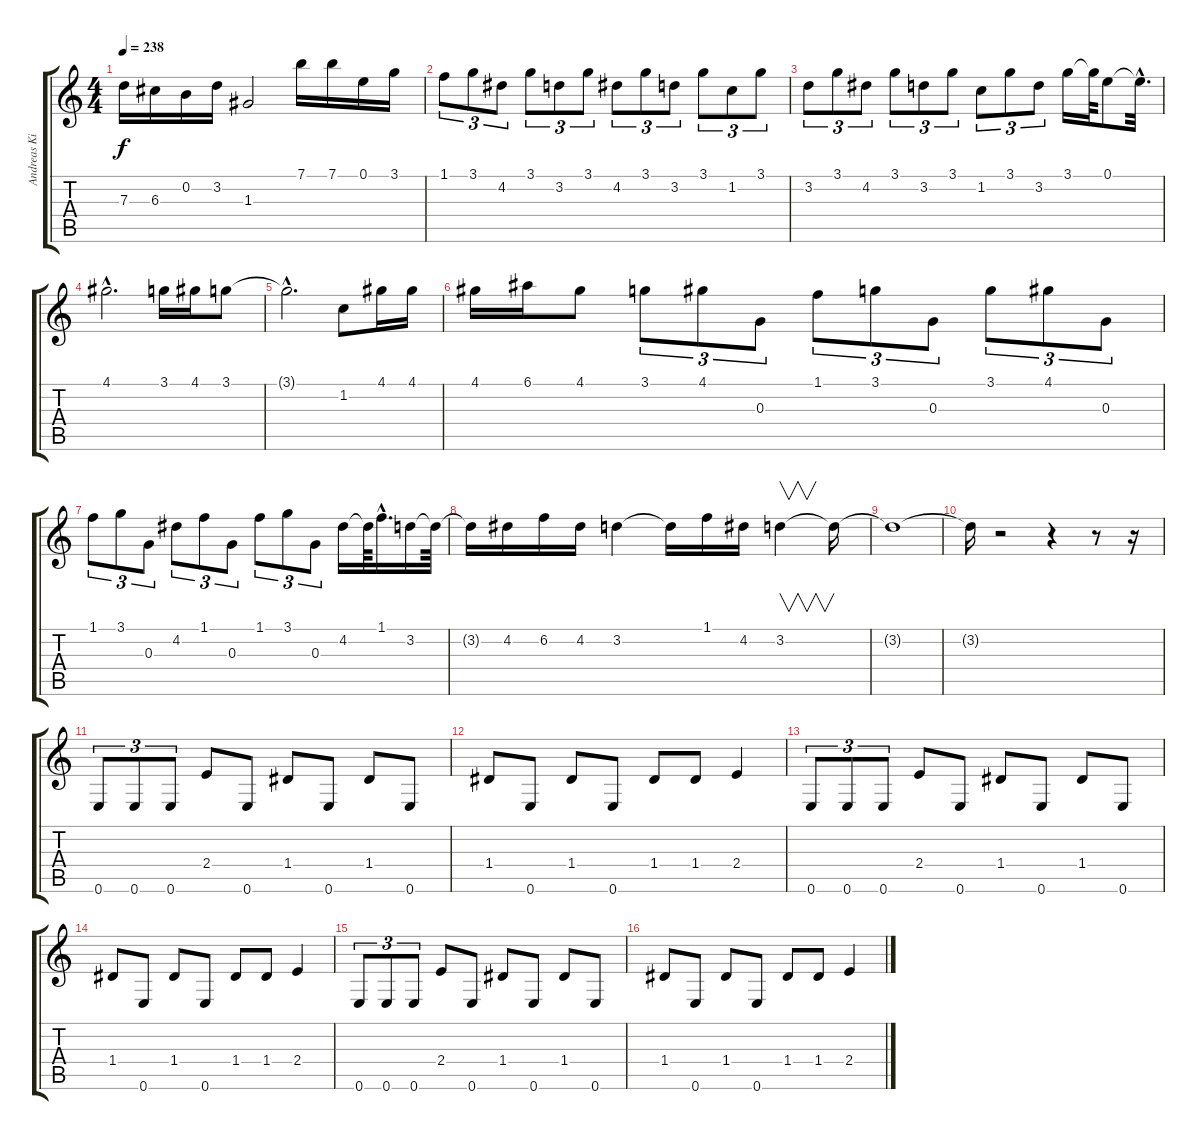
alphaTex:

\track ("Andreas Kisser" "Andreas Ki") {instrument distortionguitar}
\staff {score tabs}
\tuning (E4 B3 G3 D3 A2 E2) {hide}
\ts (4 4)
\tempo 238
\clef g2
\ks c
7.3.16{dy f} 6.3.16 0.2.16 3.2.16 1.3.2 7.1.16 7.1.16 0.1.16 3.1.16 |
1.1.8{tu (3 2)} 3.1.8{tu (3 2)} 4.2.8{tu (3 2)} 3.1.8{tu (3 2)} 3.2.8{tu (3 2)} 3.1.8{tu (3 2)} 4.2.8{tu (3 2)} 3.1.8{tu (3 2)} 3.2.8{tu (3 2)} 3.1.8{tu (3 2)} 1.2.8{tu (3 2)} 3.1.8{tu (3 2)} |
3.2.8{tu (3 2)} 3.1.8{tu (3 2)} 4.2.8{tu (3 2)} 3.1.8{tu (3 2)} 3.2.8{tu (3 2)} 3.1.8{tu (3 2)} 1.2.8{tu (3 2)} 3.1.8{tu (3 2)} 3.2.8{tu (3 2)} 3.1.16 3.1{t}.64 0.1.8 0.1{hac t}.32{d} |
4.1{hac}.2{d} 3.1.16 4.1.16 3.1.8 |
3.1{hac t}.2{d} 1.2.8 4.1.16 4.1.16 |
4.1.16 6.1.16 4.1.8 3.1.8{tu (3 2)} 4.1.8{tu (3 2)} 0.3.8{tu (3 2)} 1.1.8{tu (3 2)} 3.1.8{tu (3 2)} 0.3.8{tu (3 2)} 3.1.8{tu (3 2)} 4.1.8{tu (3 2)} 0.3.8{tu (3 2)} |
1.1.8{tu (3 2)} 3.1.8{tu (3 2)} 0.3.8{tu (3 2)} 4.2.8{tu (3 2)} 1.1.8{tu (3 2)} 0.3.8{tu (3 2)} 1.1.8{tu (3 2)} 3.1.8{tu (3 2)} 0.3.8{tu (3 2)} 4.2.16 4.2{t}.64 1.1{hac}.16{d} 3.2.16 3.2{t}.64 |
3.2{t}.16 4.2.16 6.2.16 4.2.16 3.2.4 3.2{t}.16 1.1.16 4.2.16 3.2.4{v} 3.2{t}.16 |
3.2{t}.1 |
3.2{t}.16 r.2 r.4 r.8 r.16 |
0.6.8{tu (3 2)} 0.6.8{tu (3 2)} 0.6.8{tu (3 2)} 2.4.8 0.6.8 1.4.8 0.6.8 1.4.8 0.6.8 |
1.4.8 0.6.8 1.4.8 0.6.8 1.4.8 1.4.8 2.4.4 |
0.6.8{tu (3 2)} 0.6.8{tu (3 2)} 0.6.8{tu (3 2)} 2.4.8 0.6.8 1.4.8 0.6.8 1.4.8 0.6.8 |
1.4.8 0.6.8 1.4.8 0.6.8 1.4.8 1.4.8 2.4.4 |
0.6.8{tu (3 2)} 0.6.8{tu (3 2)} 0.6.8{tu (3 2)} 2.4.8 0.6.8 1.4.8 0.6.8 1.4.8 0.6.8 |
1.4.8 0.6.8 1.4.8 0.6.8 1.4.8 1.4.8 2.4.4
